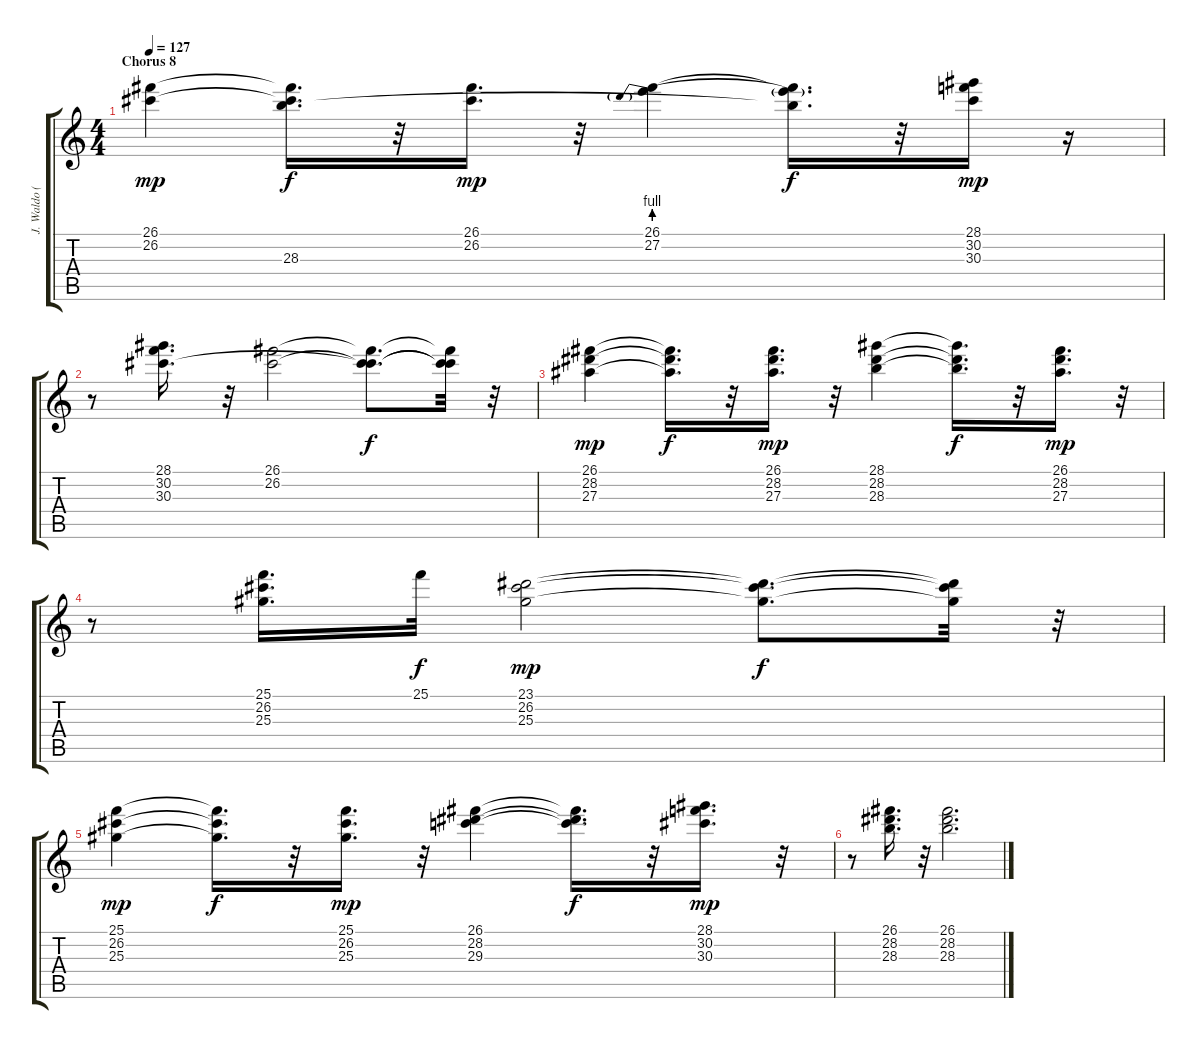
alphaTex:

\track ("J. Waldo (Right)" "J. Waldo (") {instrument rockorgan}
\staff {score tabs}
\tuning (E4 B3 G3 D3 A2 E2) {hide}
\ts (4 4)
\section ("" "Chorus 8")
\tempo 127
\clef g2
\ks c
(26.1 26.2).4{dy mp} (26.1{t} 26.2{t} 28.3{t}).16{d dy f} r.32 (26.1 26.2).16{d dy mp} r.32 (26.1 27.2{be (prebend 0 4 60 4)}).4 (26.1{t} 27.2{t} 28.3{t}).16{d dy f} r.32 (28.1 30.2 30.3).16{dy mp} r.16 |
r.8 (28.1 30.2 30.3).16{d} r.32 (26.1 26.2).2 (26.1{t} 26.2{t} 30.3{t}).8{d dy f} (26.1{t} 26.2{t} 30.3{t}).32 r.32 |
(26.1 28.2 27.3).4{dy mp} (26.1{t} 28.2{t} 27.3{t}).16{d dy f} r.32 (26.1 28.2 27.3).16{d dy mp} r.32 (28.1 28.2 28.3).4 (28.1{t} 28.2{t} 28.3{t}).16{d dy f} r.32 (26.1 28.2 27.3).16{d dy mp} r.32 |
r.8 (25.1 26.2 25.3).16{d} 25.1.32{dy f} (23.1 26.2 25.3).2{dy mp} (23.1{t} 26.2{t} 25.3{t}).8{d dy f} (23.1{t} 26.2{t} 25.3{t}).32 r.32 |
(25.1 26.2 25.3).4{dy mp} (25.1{t} 26.2{t} 25.3{t}).16{d dy f} r.32 (25.1 26.2 25.3).16{d dy mp} r.32 (26.1 28.2 29.3).4 (26.1{t} 28.2{t} 29.3{t}).16{d dy f} r.32 (28.1 30.2 30.3).16{d dy mp} r.32 |
r.8 (26.1 28.2 28.3).16{d} r.32 (26.1 28.2 28.3).2{d}
